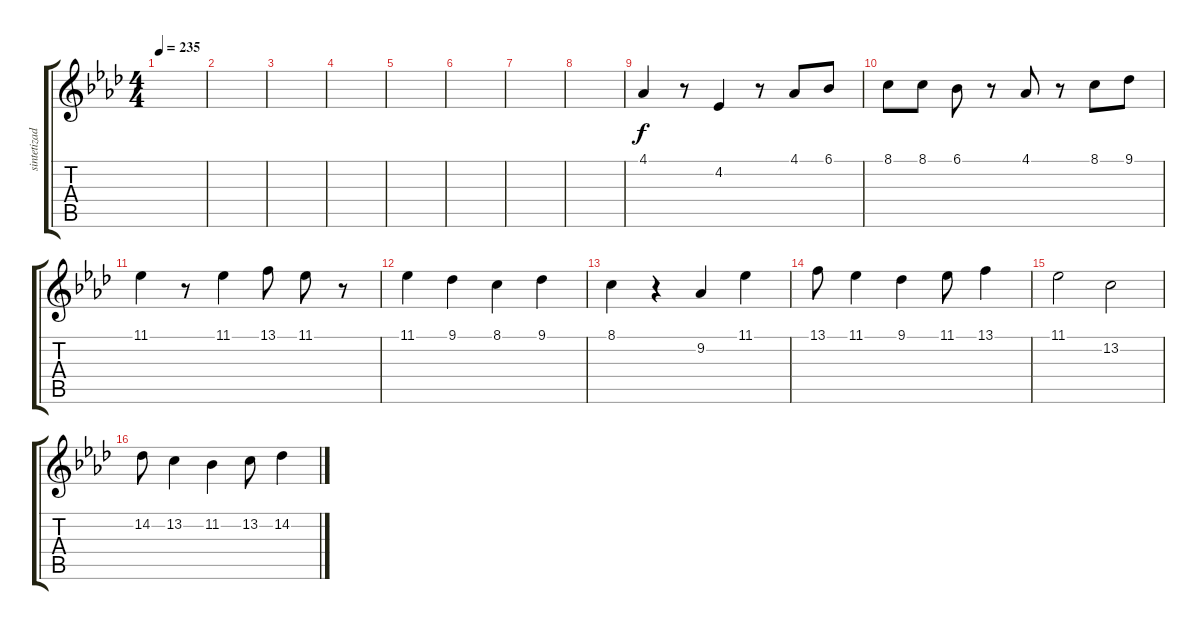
\track ("sintetizador" "sintetizad") {instrument vibraphone}
\staff {score tabs}
\tuning (E4 B3 G3 D3 A2 E2) {hide}
\ts (4 4)
\tempo 235
\clef g2
\ks ab
|
|
|
|
|
|
|
|
4.1.4 r.8 4.2.4 r.8 4.1.8 6.1.8 |
8.1.8 8.1.8 6.1.8 r.8 4.1.8 r.8 8.1.8 9.1.8 |
11.1.4 r.8 11.1.4 13.1.8 11.1.8 r.8 |
11.1.4 9.1.4 8.1.4 9.1.4 |
8.1.4 r.4 9.2.4 11.1.4 |
13.1.8 11.1.4 9.1.4 11.1.8 13.1.4 |
11.1.2 13.2.2 |
14.2.8 13.2.4 11.2.4 13.2.8 14.2.4
